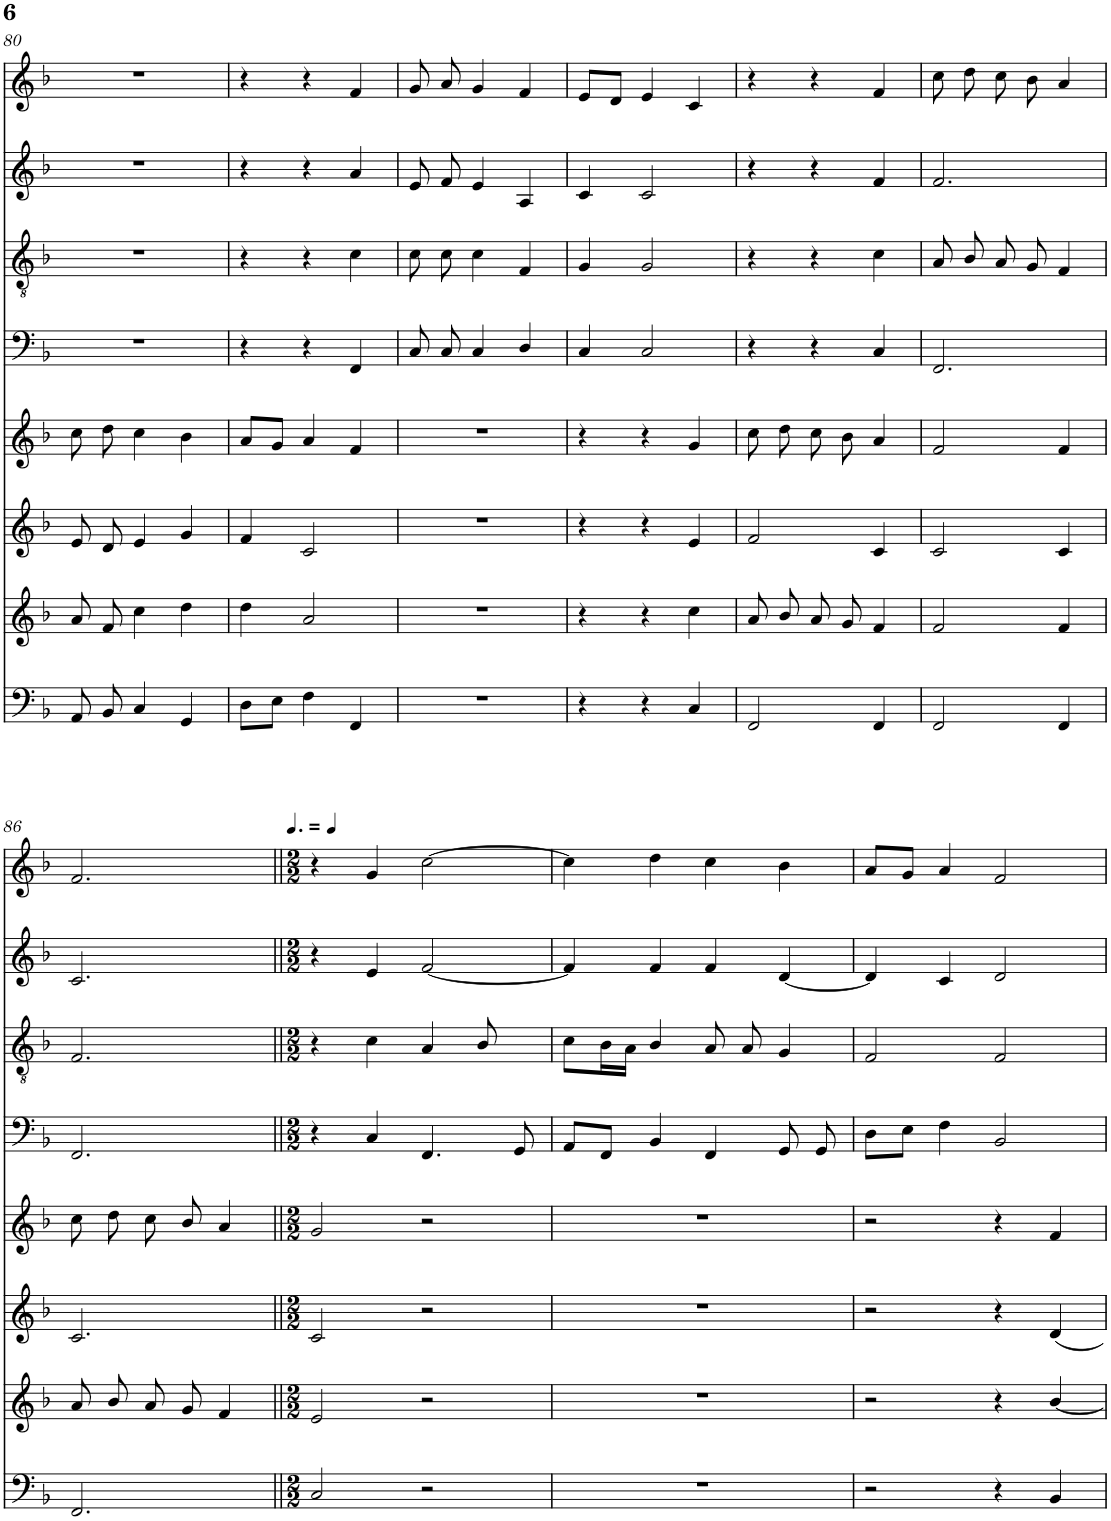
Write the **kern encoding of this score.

**kern	**kern	**kern	**kern	**kern	**kern	**kern	**kern
*part8	*part7	*part6	*part5	*part4	*part3	*part2	*part1
*staff8	*staff7	*staff6	*staff5	*staff4	*staff3	*staff2	*staff1
*I"Voice	*I"Voice	*I"Voice	*I"Voice	*I"Voice	*I"Voice	*I"Voice	*I"Voice
*I'V	*I'V	*I'V	*I'V	*I'V	*I'V	*I'V	*I'V
!!LO:PB:g=z
*clefF4	*clefG2	*clefG2	*clefG2	*clefF4	*clefGv2	*clefG2	*clefG2
*k[b-]	*k[b-]	*k[b-]	*k[b-]	*k[b-]	*k[b-]	*k[b-]	*k[b-]
*M3/4	*M3/4	*M3/4	*M3/4	*M3/4	*M3/4	*M3/4	*M3/4
=80	=80	=80	=80	=80	=80	=80	=80
8AA/	8a/L	8e/L	8cc\	2.r	2.r	2.r	2.r
8BB-/	8f/J	8d/J	8dd\	.	.	.	.
4C/	4cc\	4e/	4cc\	.	.	.	.
4GG/	4dd\	4g/	4b-\	.	.	.	.
=81	=81	=81	=81	=81	=81	=81	=81
8D\L	4dd\	4f/	8a/L	4r	4r	4r	4r
8E\J	.	.	8g/J	.	.	.	.
4F\	2a/	2c/	4a/	4r	4r	4r	4r
4FF/	.	.	4f/	4FF/	4c\	4a/	4f/
=82	=82	=82	=82	=82	=82	=82	=82
2.r	2.r	2.r	2.r	8C/	8c\	8e/L	8g/
.	.	.	.	8C/	8c\	8f/J	8a/
.	.	.	.	4C/	4c\	4e/	4g/
.	.	.	.	4D/	4F/	4A/	4f/
=83	=83	=83	=83	=83	=83	=83	=83
4r	4r	4r	4r	4C/	4G/	4c/	8e/L
.	.	.	.	.	.	.	8d/J
4r	4r	4r	4r	2C/	2G/	2c/	4e/
4C/	4cc\	4e/	4g/	.	.	.	4c/
=84	=84	=84	=84	=84	=84	=84	=84
2FF/	8a/L	2f/	8cc\	4r	4r	4r	4r
.	8b-/J	.	8dd\	.	.	.	.
.	8a/L	.	8cc\	4r	4r	4r	4r
.	8g/J	.	8b-\	.	.	.	.
4FF/	4f/	4c/	4a/	4C/	4c\	4f/	4f/
=85	=85	=85	=85	=85	=85	=85	=85
2FF/	2f/	2c/	2f/	2.FF/	8A/	2.f/	8cc\
.	.	.	.	.	8B-/	.	8dd\
.	.	.	.	.	8A/	.	8cc\
.	.	.	.	.	8G/	.	8b-\
4FF/	4f/	4c/	4f/	.	4F/	.	4a/
!!LO:LB:g=z
=86	=86	=86	=86	=86	=86	=86	=86
2.FF/	8a/L	2.c/	8cc\	2.FF/	2.F/	2.c/	2.f/
.	8b-/J	.	8dd\	.	.	.	.
.	8a/L	.	8cc\	.	.	.	.
.	8g/J	.	8b-/	.	.	.	.
.	4f/	.	4a/	.	.	.	.
=87||	=87||	=87||	=87||	=87||	=87||	=87||	=87||
*M2/2	*M2/2	*M2/2	*M2/2	*M2/2	*M2/2	*M2/2	*M2/2
2C/	2e/	2c/	2g/	4r	4r	4r	4r
.	.	.	.	4C/	4c\	4e/	4g/
2r	2r	2r	2r	4.FF/	4A/	[<2f/	[>2cc\
.	.	.	.	.	8B-/	.	.
.	.	.	.	8GG/	8ryy	.	.
=88	=88	=88	=88	=88	=88	=88	=88
1r	1r	1r	1r	8AA/L	8c\L	4f/]	4cc\]
.	.	.	.	8FF/J	16B-\L	.	.
.	.	.	.	.	16A\JJ	.	.
.	.	.	.	4BB-/	4B-/	4f/	4dd\
.	.	.	.	4FF/	8A/	4f/	4cc\
.	.	.	.	.	8A/	.	.
.	.	.	.	8GG/	4G/	[<4d/	4b-\
.	.	.	.	8GG/	.	.	.
=89	=89	=89	=89	=89	=89	=89	=89
2r	2r	2r	2r	8D\L	2F/	4d/]	8a/L
.	.	.	.	8E\J	.	.	8g/J
.	.	.	.	4F\	.	4c/	4a/
4r	4r	4r	4r	2BB-/	2F/	2d/	2f/
4BB-/	[4b-/	4d/	4f/	.	.	.	.
=	=	=	=	=	=	=	=
*-	*-	*-	*-	*-	*-	*-	*-
